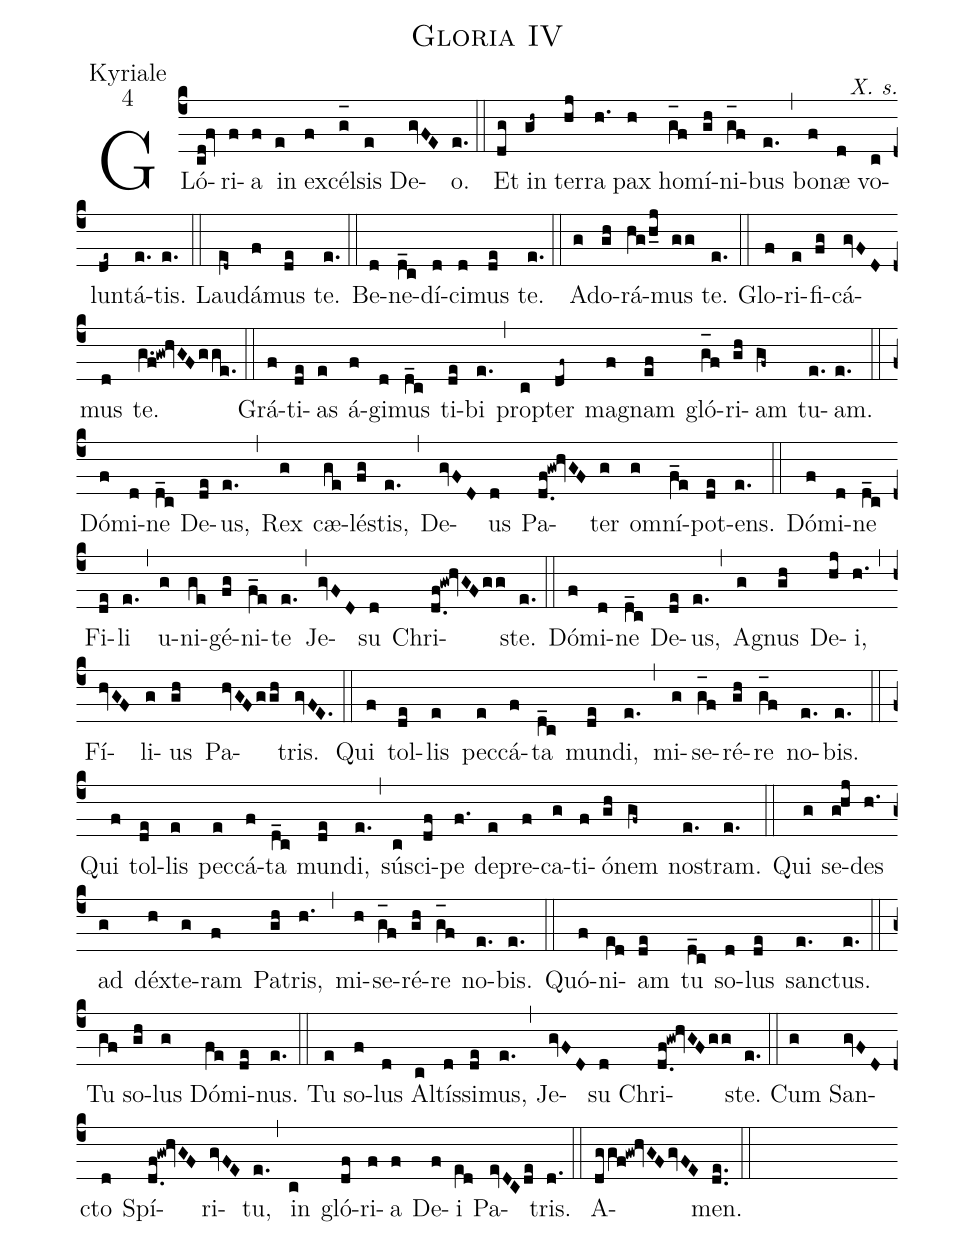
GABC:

name:Gloria IV;
office-part:Kyriale;
mode:4;
commentary:X. s.;
%%
(c4) GLó(cd!fv)ri(f)a(f) in(e) ex(f)cél(g_[oh:h])sis(e) De(gvFE)o.(e.) (::) Et(dg) in(gh~) ter(hj)ra(h.) pax(h) ho(g_[oh:h]f)mí(gh)ni(g_[oh:h]f)bus(e.) (,) bo(f)næ(d) vo(c)lun(de~)tá(e.)tis.(e.) (::) Lau(e[ll:1]d~)dá(f)mus(de) te.(e.) (::) Be(d)ne(d_c)dí(d)ci(d)mus(de) te.(e.) (::) Ad(g)o(gh)rá(hg/h_j)mus(gg) te.(e.) (::) Glo(f)ri(e)fi(fg)cá(gvFD)mus(d) te.(g.f!gw!hvGFgge.) (::) Grá(f)ti(de)as(e) á(f)gi(d)mus(d_c) ti(de)bi(e.) (,) pro(c)pter(df~) ma(f)gnam(ef) gló(g_[oh:h]f)ri(gh)am(gf~) tu(e.)am.(e.) (::) Dó(f)mi(d)ne(d_c) De(de)us,(e.) (,) Rex(g) cæ(ge)lé(fg)stis,(e.) (,) De(gvFD)us(d) Pa(d.0f!gw!hvGF)ter(g) o(g)mní(f_e)pot(de)ens.(e.) (::) Dó(f)mi(d)ne(d_c) Fi(de)li(e.) (,) u(g)ni(ge)gé(fg)ni(f_e)te(e.) (,) Je(gvFD)su(d) Chri(d.0f!gw!hvGFgg)ste.(e.) (::) Dó(f)mi(d)ne(d_c) De(de)us,(e.) (,) A(g)gnus(gh) De(hj)i,(h.) (,) Fí(hvGF)li(g)us(gh) Pa(hvGFggh)tris.(gvFE.) (::) Qui(f) tol(de)lis(e) pec(e)cá(f)ta(d_c) mun(de)di,(e.) (,) mi(g)se(g_[oh:h]f)ré(gh)re(g_[oh:h]f) no(e.)bis.(e.) (::) Qui(f) tol(de)lis(e) pec(e)cá(f)ta(d_c) mun(de)di,(e.) (,) sús(c)ci(df)pe(f.) de(e)pre(f)ca(g)ti(f)ó(gh)nem(gf~) no(e.)stram.(e.) (::) Qui(g) se(ghj)des(h.) ad(g) déx(h)te(g)ram(f) Pa(gh)tris,(h.) (,) mi(h)se(g_[oh:h]f)ré(gh)re(g_[oh:h]f) no(e.)bis.(e.) (::) Quó(f)ni(e[ll:1]d)am(de) tu(d_c) so(d)lus(de) san(e.)ctus.(e.) (::) Tu(gf) so(gh)lus(g) Dó(fe)mi(de)nus.(e.) (::) Tu(e) so(f)lus(d) Al(c)tís(d)si(de)mus,(e.) (,) Je(gvFD)su(d) Chri(d.0f!gw!hvGFgg)ste.(e.) (::) Cum(g) San(gvFD)cto(d) Spí(d.0f!gw!hvGF)ri(gvFE)tu,(e.) (,) in(c) gló(df)ri(f)a(f) De(f)i(e[ll:1]d) Pa(evDCde)tris.(d.) (::) A(dggf!gw!hvGFgvFE)men.(de..) (::)
